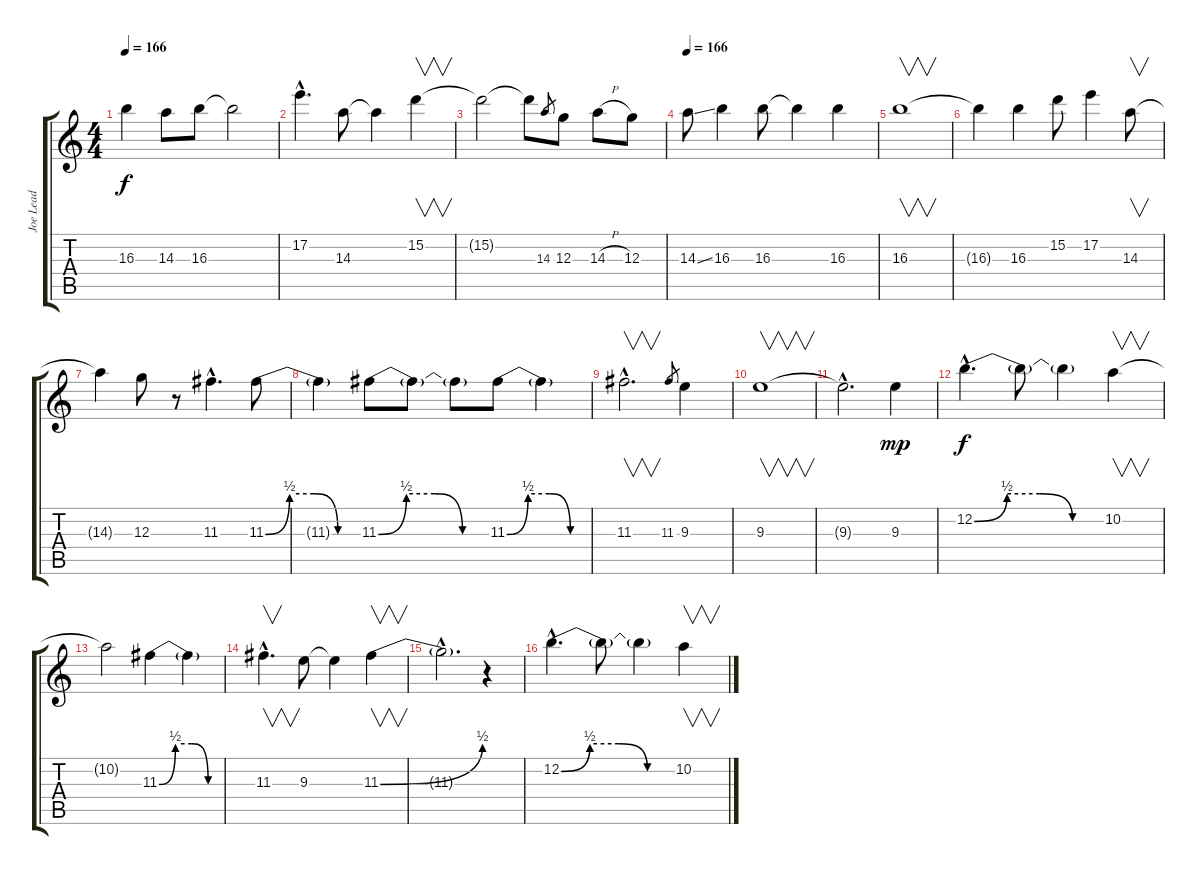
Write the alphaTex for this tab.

\track ("Joe Lead" "Joe Lead") {instrument distortionguitar}
\staff {score tabs}
\tuning (E4 B3 G3 D3 A2 E2) {hide}
\ts (4 4)
\tempo 166
\clef g2
\ks c
16.3.4{dy f} 14.3.8 16.3.8 16.3{t}.2 |
17.2{hac}.4{d} 14.3.8 14.3{t}.4 15.2.4{v} |
15.2{t}.2 15.2{t}.8 14.3.8{gr} 12.3.8 14.3{h}.8 12.3.8 |
\tempo 166
14.3{ss}.8 16.3.4 16.3.8 16.3{t}.4 16.3.4 |
16.3.1{v} |
16.3{t}.4 16.3.4 15.2.8 17.2.4 14.3.8{v} |
14.3{t}.4 12.3.8 r.8 11.3{hac}.4{d} 11.3{be (custom 0 0 15 2 30 2 45 0 60 0)}.8 |
11.3{t}.4 11.3{be (custom 0 0 15 2 30 2 45 0 60 0)}.8 11.3{t}.8 11.3{t}.8 11.3{be (custom 0 0 15 2 30 2 45 0 60 0)}.8 11.3{t}.4 |
11.3{hac}.2{v d} 11.3.8{gr} 9.3.4 |
9.3.1{v} |
9.3{hac t}.2{d} 9.3.4{dy mp} |
12.2{be (custom 0 0 15 2 30 2 45 0 60 0) hac}.4{d dy f} 12.2{t}.8 12.2{t}.4 10.2.4{v} |
10.2{t}.2 11.3{be (custom 0 0 15 2 30 2 45 0 60 0)}.4 11.3{t}.4 |
11.3{hac}.4{v d} 9.3.8 9.3{t}.4 11.3{be (bend 0 0 60 2)}.4{v} |
11.3{hac t}.2{d} r.4 |
12.2{be (custom 0 0 15 2 30 2 45 0 60 0) hac}.4{d} 12.2{t}.8 12.2{t}.4 10.2.4{v}
